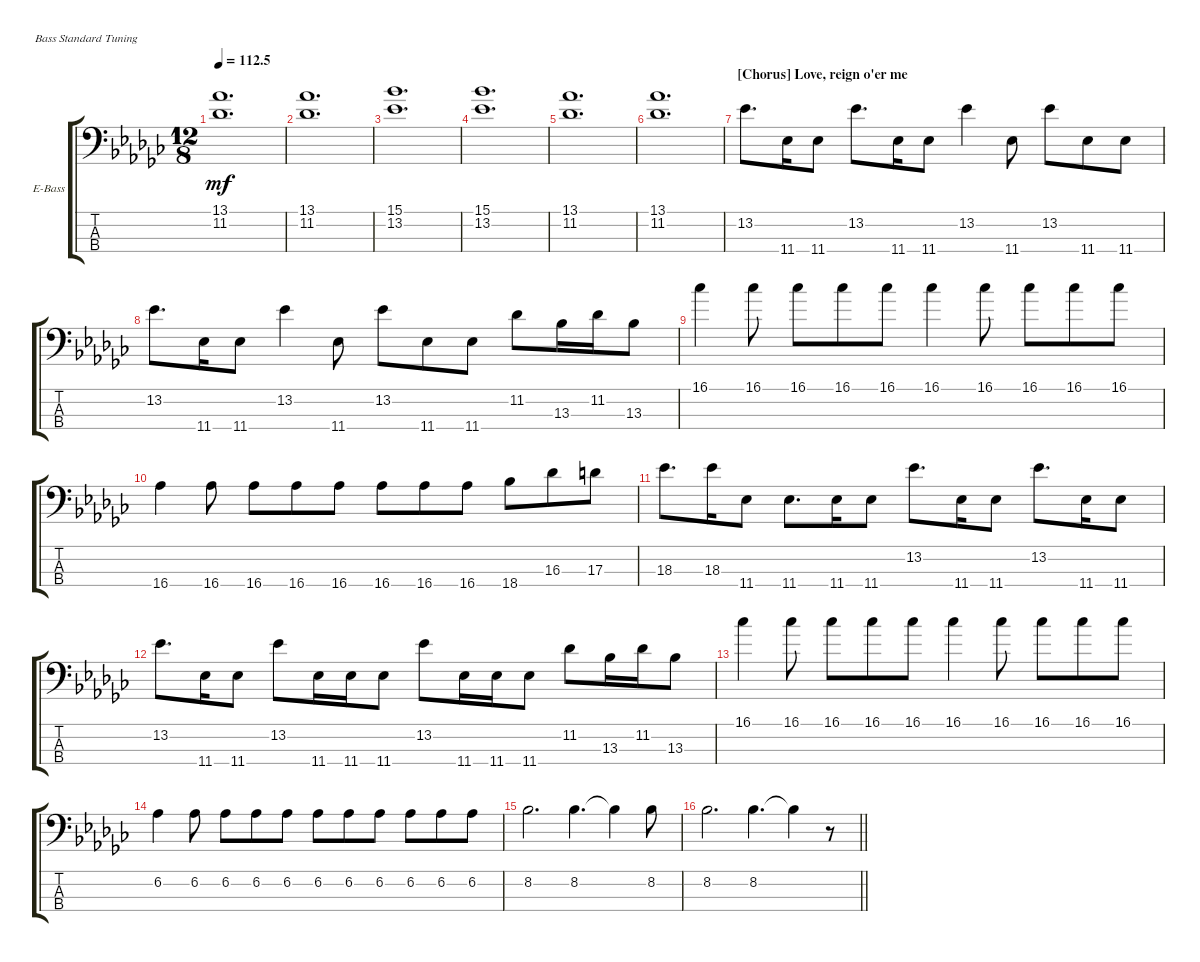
\bracketExtendMode groupsimilarinstruments
\firstSystemTrackNameOrientation horizontal
\otherSystemsTrackNameOrientation horizontal
\track ("Electric Bass" "E-Bass") {instrument electricbassfinger}
\staff {score tabs}
\tuning (G2 D2 A1 E1)
\ts (12 8)
\tempo
112.5
\accidentals auto
\clef f4
\ottava regular
\simile none
\ks ebminor
(11.2 13.1).1{d dy mf} |
(11.2 13.1).1{d} |
(13.2 15.1).1{d} |
(13.2 15.1).1{d} |
(11.2 13.1).1{d} |
(11.2 13.1).1{d} |
\section ("" "[Chorus] Love, reign o'er me")
13.2.8{d} 11.4.16 11.4.8 13.2.8{d} 11.4.16 11.4.8 13.2.4 11.4.8 13.2.8 11.4.8 11.4.8 |
13.2.8{d} 11.4.16 11.4.8 13.2.4 11.4.8 13.2.8 11.4.8 11.4.8 11.2.8 13.3.16 11.2.16 13.3.8 |
16.1.4 16.1.8 16.1.8 16.1.8 16.1.8 16.1.4 16.1.8 16.1.8 16.1.8 16.1.8 |
16.4.4 16.4.8 16.4.8 16.4.8 16.4.8 16.4.8 16.4.8 16.4.8 18.4.8 16.3.8 17.3.8 |
18.3.8{d} 18.3.16 11.4.8 11.4.8{d} 11.4.16 11.4.8 13.2.8{d} 11.4.16 11.4.8 13.2.8{d} 11.4.16 11.4.8 |
13.2.8{d} 11.4.16 11.4.8 13.2.8 11.4.16 11.4.16 11.4.8 13.2.8 11.4.16 11.4.16 11.4.8 11.2.8 13.3.16 11.2.16 13.3.8 |
16.1.4 16.1.8 16.1.8 16.1.8 16.1.8 16.1.4 16.1.8 16.1.8 16.1.8 16.1.8 |
6.2.4 6.2.8 6.2.8 6.2.8 6.2.8 6.2.8 6.2.8 6.2.8 6.2.8 6.2.8 6.2.8 |
8.2.2{d} 8.2.4{d} 8.2{t}.4 8.2.8 |
\barLineRight lightlight
8.2.2{d} 8.2.4{d} 8.2{t}.4 r.8
